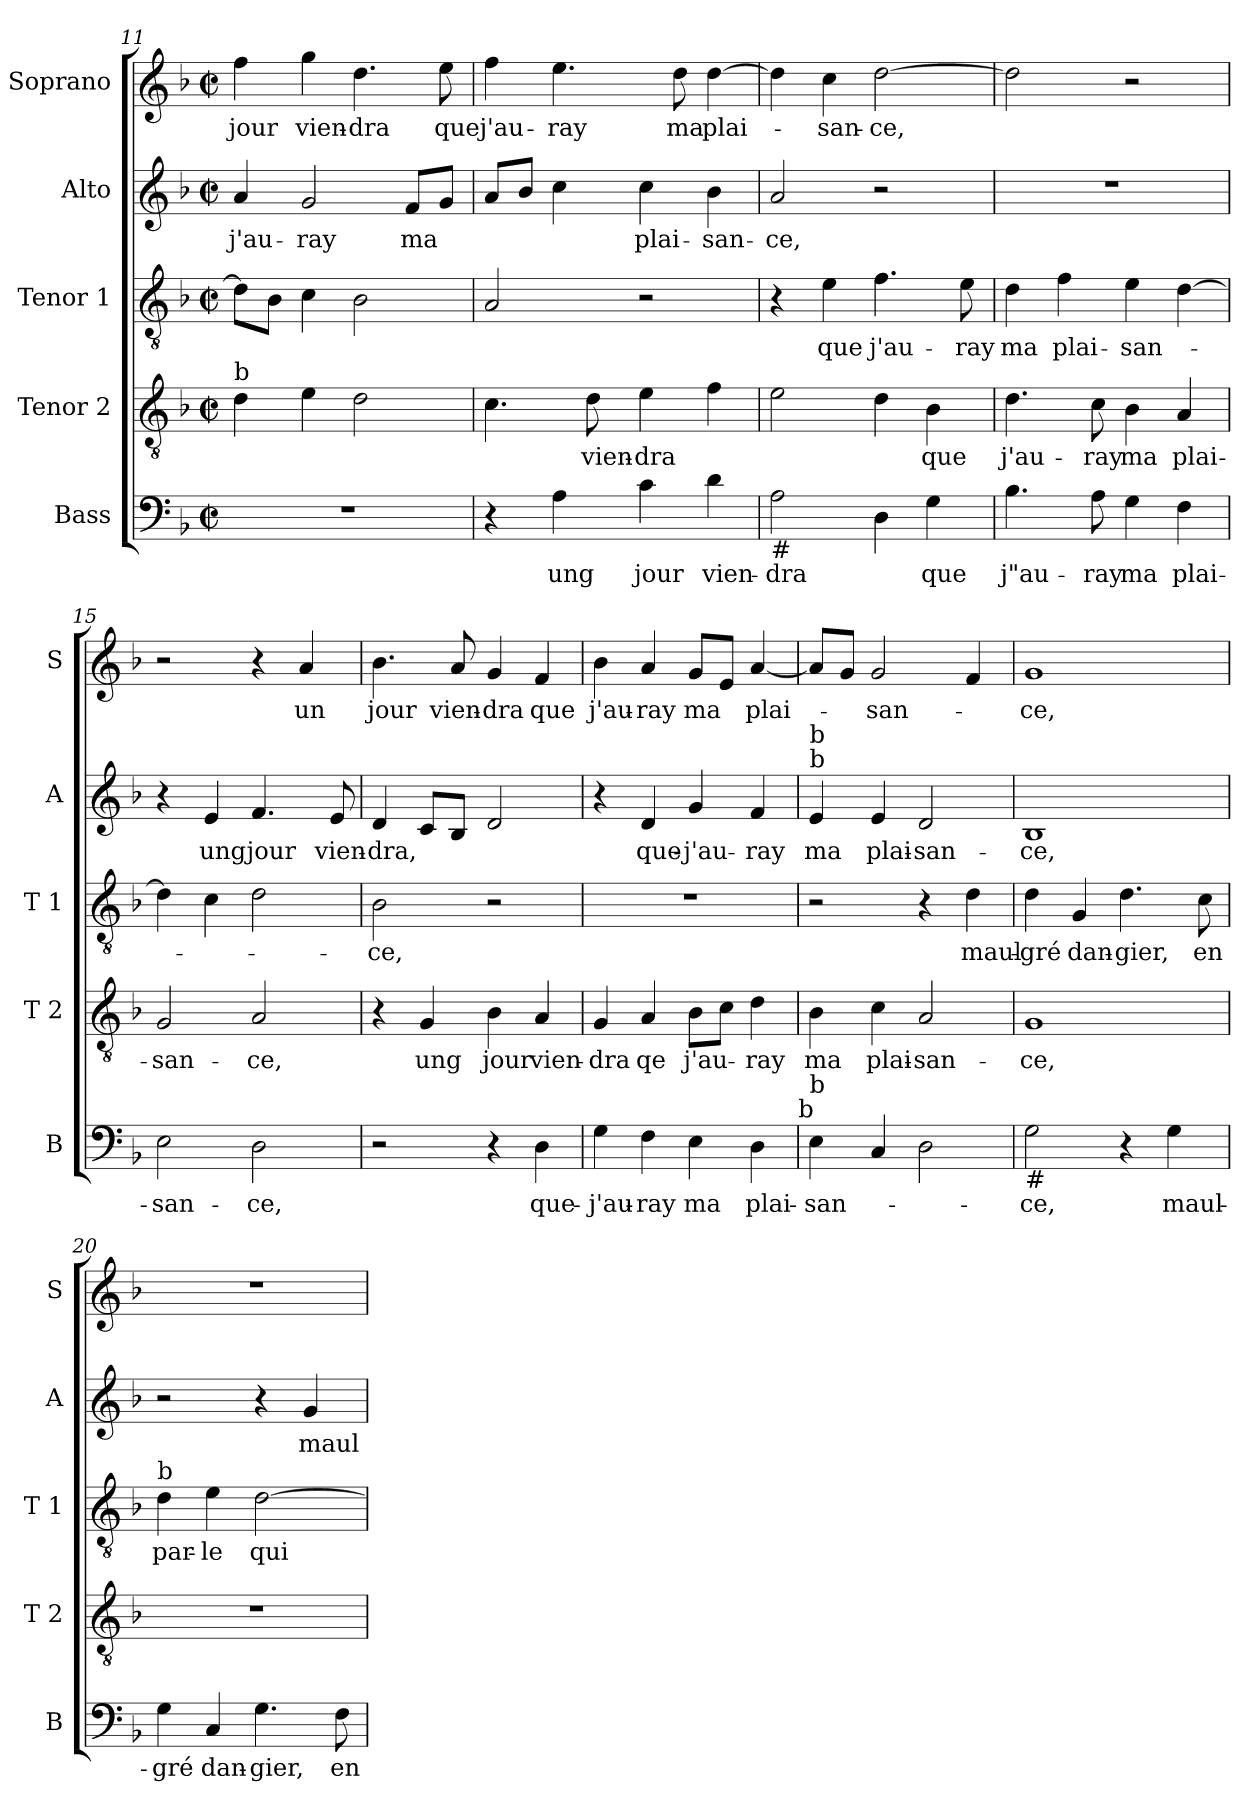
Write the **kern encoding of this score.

**kern	**text	**kern	**text	**kern	**text	**kern	**text	**kern	**text
*part5	*part5	*part4	*part4	*part3	*part3	*part2	*part2	*part1	*part1
*staff5	*staff5	*staff4	*staff4	*staff3	*staff3	*staff2	*staff2	*staff1	*staff1
*I"Bass	*	*I"Tenor 2	*	*I"Tenor 1	*	*I"Alto	*	*I"Soprano	*
*I'B	*	*I'T 2	*	*I'T 1	*	*I'A	*	*I'S	*
!!LO:PB:g=z
*clefF4	*	*clefGv2	*	*clefGv2	*	*clefG2	*	*clefG2	*
*k[b-]	*	*k[b-]	*	*k[b-]	*	*k[b-]	*	*k[b-]	*
*F:	*	*F:	*	*F:	*	*F:	*	*F:	*
*M2/2	*	*M2/2	*	*M2/2	*	*M2/2	*	*M2/2	*
*met(c|)	*	*met(c|)	*	*met(c|)	*	*met(c|)	*	*met(c|)	*
=11	=11	=11	=11	=11	=11	=11	=11	=11	=11
!	!	!LO:TX:a:t=b	!	!	!	!	!	!	!
1r	.	4d\	.	8d\L]	.	4a/	j'au-	4ff\	jour
.	.	.	.	8B-\J	.	.	.	.	.
.	.	4e\	.	4c\	.	2g/	-ray	4gg\	vien-
.	.	2d\	.	2B-\	.	.	.	4.dd\	-dra
.	.	.	.	.	.	8f/L	ma	.	.
.	.	.	.	.	.	8g/J	.	8ee\	que
=12	=12	=12	=12	=12	=12	=12	=12	=12	=12
4r	.	4.c\	.	2A/	.	8a/L	.	4ff\	j'au-
.	.	.	.	.	.	8b-/J	.	.	.
4A\	ung	.	.	.	.	4cc\	.	4.ee\	-ray
.	.	8d\	vien-	.	.	.	.	.	.
4c\	jour	4e\	-dra	2r	.	4cc\	plai-	.	.
.	.	.	.	.	.	.	.	8dd\	ma
4d\	vien-	4f\	.	.	.	4b-\	-san-	[4dd\	plai-
=13	=13	=13	=13	=13	=13	=13	=13	=13	=13
!LO:TX:b:t=#	!	!	!	!	!	!	!	!	!
2A\	-dra	2e\	.	4r	.	2a/	-ce,	4dd\]	.
.	.	.	.	4e\	que	.	.	4cc\	-san-
4D\	.	4d\	.	4.f\	j'au-	2r	.	[2dd\	-ce,
4G\	que	4B-\	que	.	.	.	.	.	.
.	.	.	.	8e\	-ray	.	.	.	.
=14	=14	=14	=14	=14	=14	=14	=14	=14	=14
4.B-\	j"au-	4.d\	j'au-	4d\	ma	1r	.	2dd\]	.
.	.	.	.	4f\	plai-	.	.	.	.
8A\	-ray	8c\	-ray	.	.	.	.	.	.
4G\	ma	4B-\	ma	4e\	-san-	.	.	2r	.
4F\	plai-	4A/	plai-	[4d\	.	.	.	.	.
=15	=15	=15	=15	=15	=15	=15	=15	=15	=15
2E\	-san-	2G/	-san-	4d\]	.	4r	.	2r	.
.	.	.	.	4c\	.	4e/	ung	.	.
2D\	-ce,	2A/	-ce,	2d\	.	4.f/	jour	4r	.
.	.	.	.	.	.	.	.	4a/	un
.	.	.	.	.	.	8e/	vien-	.	.
=16	=16	=16	=16	=16	=16	=16	=16	=16	=16
2r	.	4r	.	2B-\	-ce,	4d/	-dra,	4.b-\	jour
.	.	4G/	ung	.	.	8c/L	.	.	.
.	.	.	.	.	.	8B-/J	.	8a/	vien-
4r	.	4B-\	jour	2r	.	2d/	.	4g/	-dra
4D\	que-	4A/	vien-	.	.	.	.	4f/	que
!!LO:LB:g=z
=17	=17	=17	=17	=17	=17	=17	=17	=17	=17
4G\	-j'au-	4G/	-dra	1r	.	4r	.	4b-\	j'au-
4F\	-ray	4A/	qe	.	.	4d/	que-	4a/	-ray
4E\	ma	8B-\L	j'au-	.	.	4g/	-j'au-	8g/L	ma
.	.	8c\J	.	.	.	.	.	8e/J	.
4D\	plai-	4d\	-ray	.	.	4f/	-ray	[4a/	plai-
!LO:TX:a:t=b	!	!	!	!	!	!	!	!	!
=18	=18	=18	=18	=18	=18	=18	=18	=18	=18
!	!	!	!	!	!	!LO:TX:a:t=b	!	!	!
!	!	!	!	!	!	!LO:TX:a:t=b	!	!	!
!LO:TX:a:t=b	!	!	!	!	!	!	!	!	!
4E\	-san-	4B-\	ma	2r	.	4e/	ma	8a/L]	.
.	.	.	.	.	.	.	.	8g/J	.
4C/	.	4c\	plai-	.	.	4e/	plai-	2g/	-san-
2D\	.	2A/	-san-	4r	.	2d/	-san-	.	.
.	.	.	.	4d\	maul-	.	.	4f/	.
=19	=19	=19	=19	=19	=19	=19	=19	=19	=19
!LO:TX:b:t=#	!	!	!	!	!	!	!	!	!
2G\	-ce,	1G	-ce,	4d\	-gré	1B-	-ce,	1g	-ce,
.	.	.	.	4G/	dan-	.	.	.	.
4r	.	.	.	4.d\	-gier,	.	.	.	.
4G\	maul-	.	.	.	.	.	.	.	.
.	.	.	.	8c\	en	.	.	.	.
=20	=20	=20	=20	=20	=20	=20	=20	=20	=20
!	!	!	!	!LO:TX:a:t=b	!	!	!	!	!
4G\	-gré	1r	.	4d\	par-	2r	.	1r	.
4C/	dan-	.	.	4e\	-le	.	.	.	.
4.G\	-gier,	.	.	[2d\	qui	4r	.	.	.
.	.	.	.	.	.	4g/	maul-	.	.
8F\	en	.	.	.	.	.	.	.	.
=	=	=	=	=	=	=	=	=	=
*-	*-	*-	*-	*-	*-	*-	*-	*-	*-
